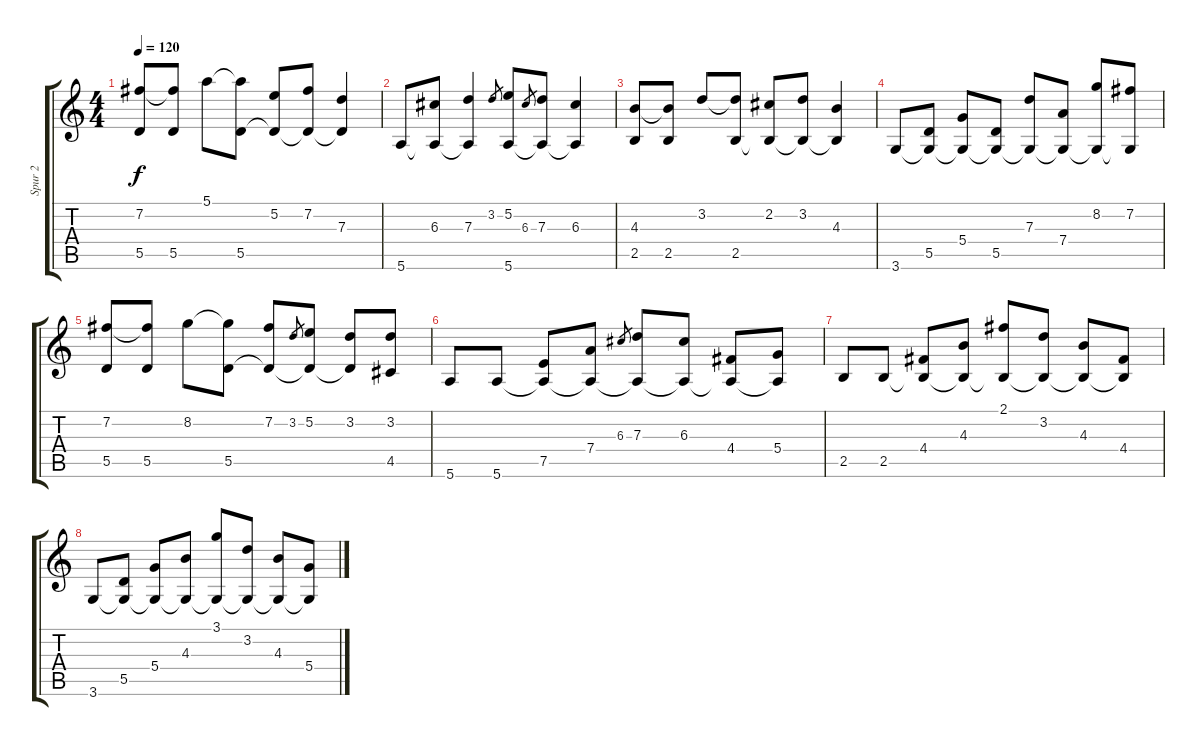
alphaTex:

\track ("Spur 2" "Spur 2") {instrument acousticguitarnylon}
\staff {score tabs}
\tuning (E4 B3 G3 D3 A2 E2) {hide}
\ts (4 4)
\tempo 120
\clef g2
\ks c
(7.2 5.5).8{dy f} (7.2{t} 5.5).8 5.1.8 (5.1{t} 5.5).8 (5.2 5.5{t}).8 (7.2 5.5{t}).8 (7.3 5.5{t}).4 |
5.6.8 (6.3 5.6{t}).8 (7.3 5.6{t}).4 3.2.8{gr} (5.2 5.6).8 6.3.8{gr} (7.3 5.6{t}).8 (6.3 5.6{t}).4 |
(4.3 2.5).8 (4.3{t} 2.5).8 3.2.8 (3.2{t} 2.5).8 (2.2 2.5{t}).8 (3.2 2.5{t}).8 (4.3 2.5{t}).4 |
3.6.8 (5.5 3.6{t}).8 (5.4 3.6{t}).8 (5.5 3.6{t}).8 (7.3 3.6{t}).8 (7.4 3.6{t}).8 (8.2 3.6{t}).8 (7.2 3.6{t}).8 |
(7.2 5.5).8 (7.2{t} 5.5).8 8.2.8 (8.2{t} 5.5).8 (7.2 5.5{t}).8 3.2.8{gr} (5.2 5.5{t}).8 (3.2 5.5{t}).8 (3.2 4.5).8 |
5.6.8 5.6.8 (7.5 5.6{t}).8 (7.4 5.6{t}).8 6.3.8{gr} (7.3 5.6{t}).8 (6.3 5.6{t}).8 (4.4 5.6{t}).8 (5.4 5.6{t}).8 |
2.5.8 2.5.8 (4.4 2.5{t}).8 (4.3 2.5{t}).8 (2.1 2.5{t}).8 (3.2 2.5{t}).8 (4.3 2.5{t}).8 (4.4 2.5{t}).8 |
3.6.8 (5.5 3.6{t}).8 (5.4 3.6{t}).8 (4.3 3.6{t}).8 (3.1 3.6{t}).8 (3.2 3.6{t}).8 (4.3 3.6{t}).8 (5.4 3.6{t}).8
